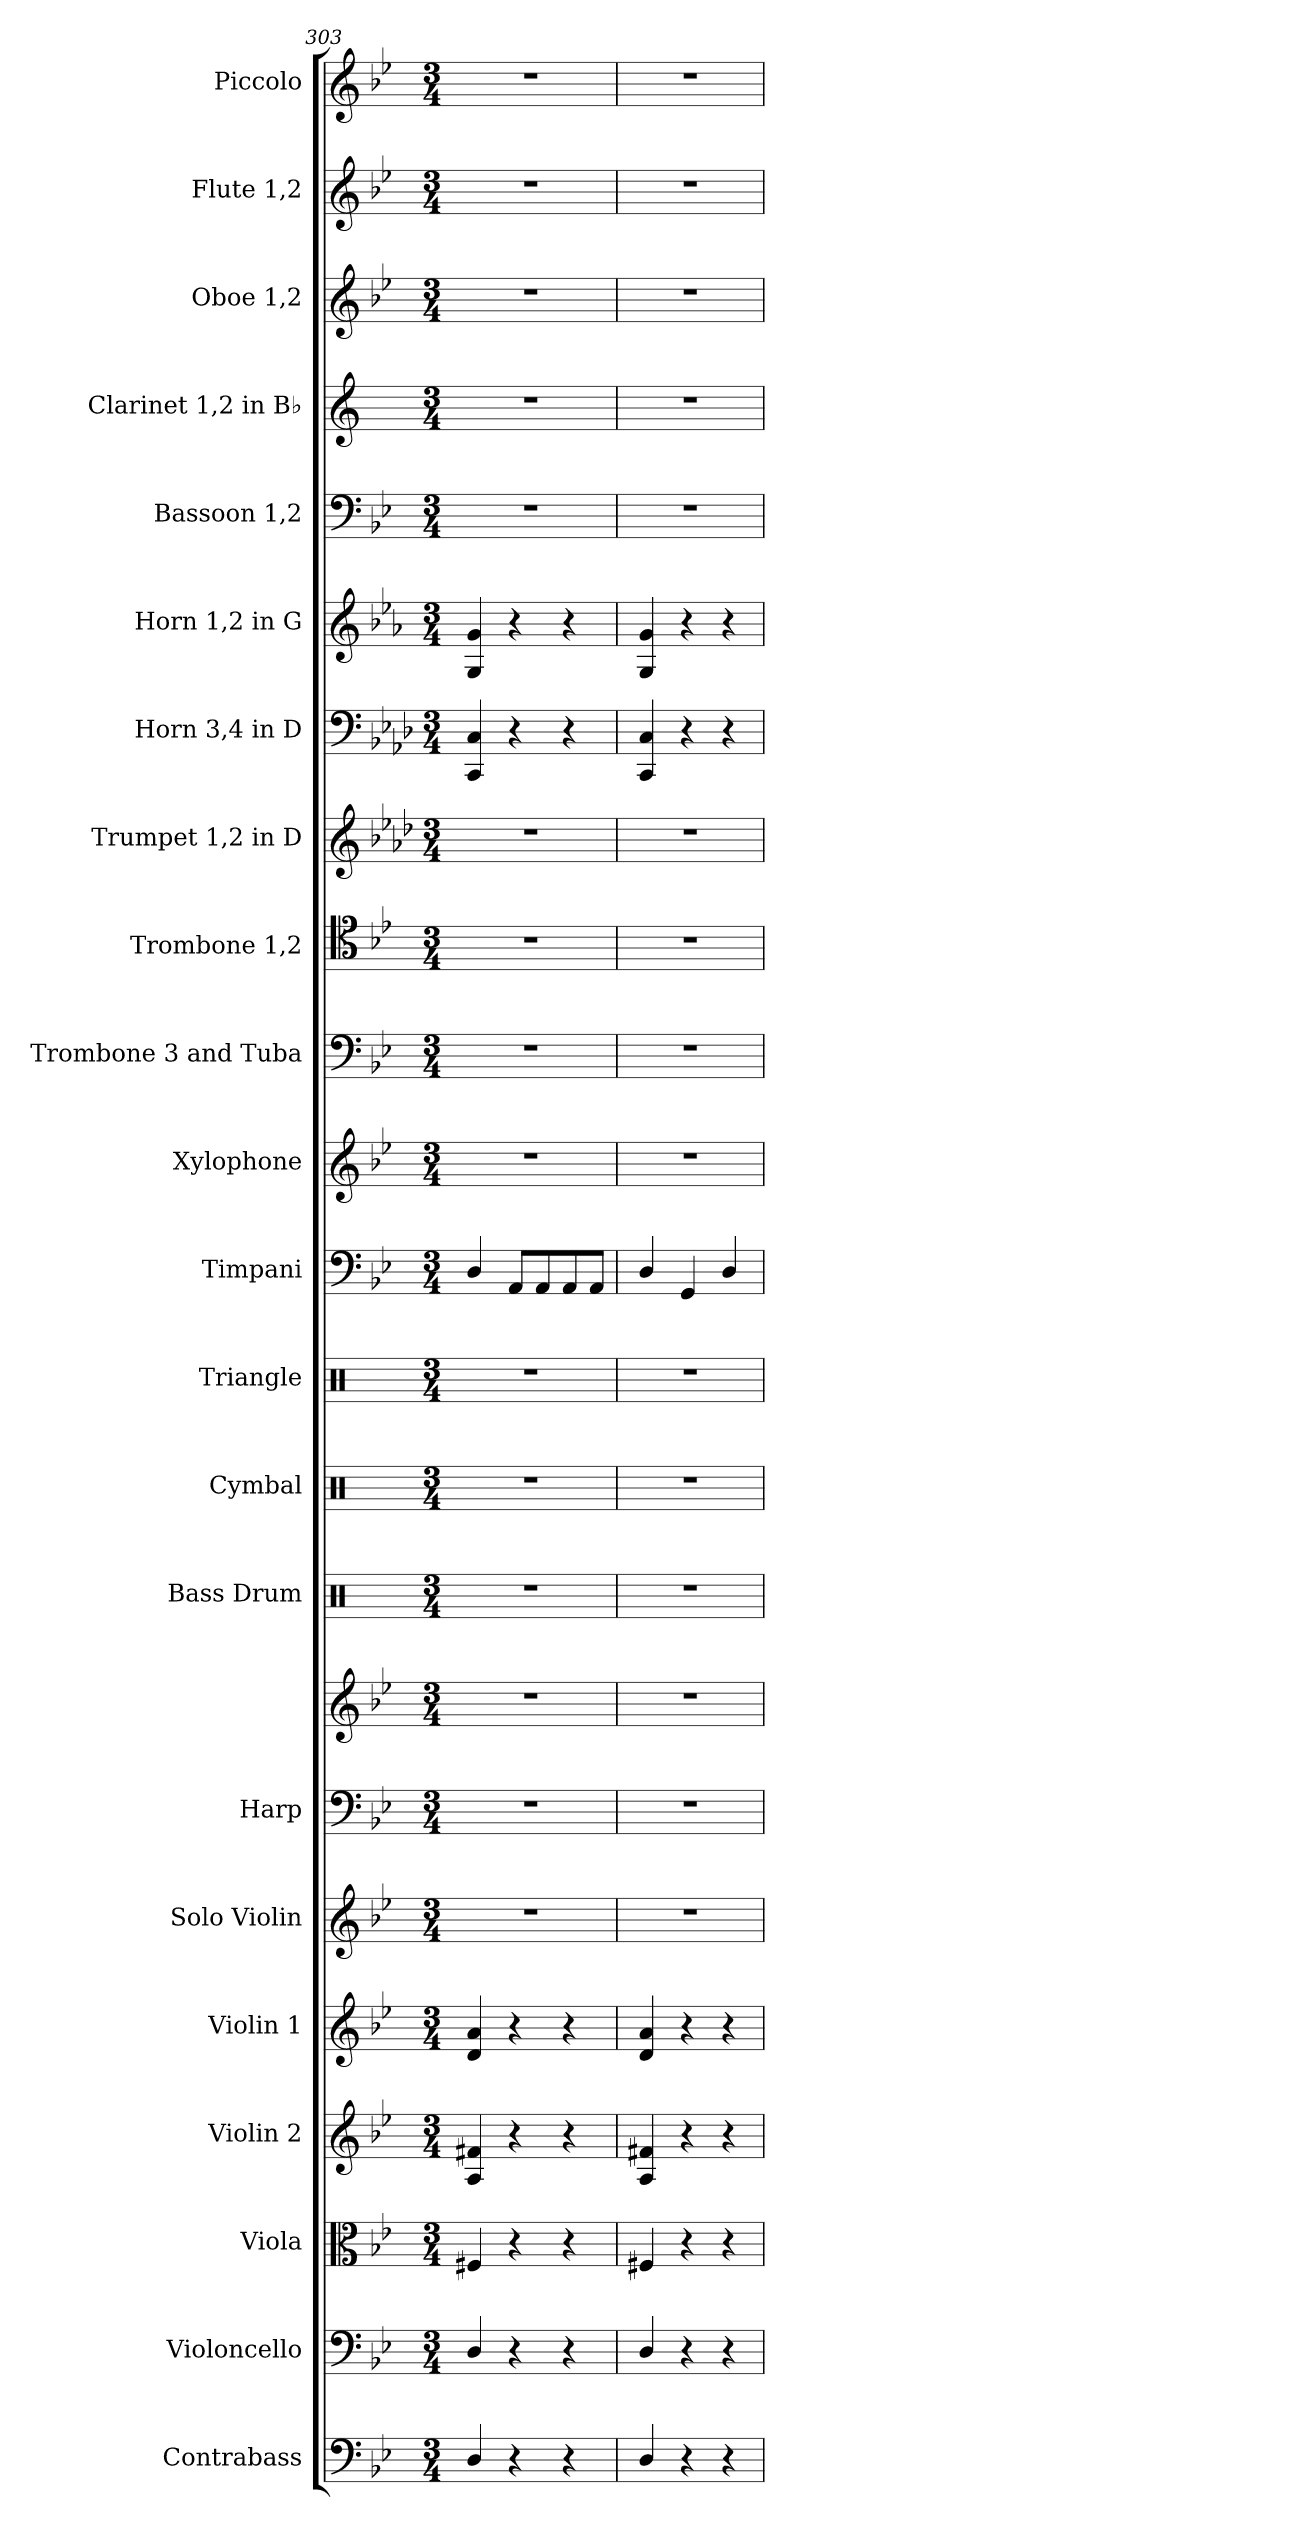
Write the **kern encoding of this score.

**kern	**kern	**kern	**kern	**kern	**kern	**kern	**kern	**kern	**kern	**kern	**kern	**kern	**kern	**kern	**kern	**kern	**kern	**kern	**kern	**kern	**kern	**kern
*part22	*part21	*part20	*part19	*part18	*part17	*part16	*part16	*part15	*part14	*part13	*part12	*part11	*part10	*part9	*part8	*part7	*part6	*part5	*part4	*part3	*part2	*part1
*staff23	*staff22	*staff21	*staff20	*staff19	*staff18	*staff17	*staff16	*staff15	*staff14	*staff13	*staff12	*staff11	*staff10	*staff9	*staff8	*staff7	*staff6	*staff5	*staff4	*staff3	*staff2	*staff1
*I"Contrabass	*I"Violoncello	*I"Viola	*I"Violin 2	*I"Violin 1	*I"Solo Violin	*I"Harp	*	*I"Bass Drum	*I"Cymbal	*I"Triangle	*I"Timpani	*I"Xylophone	*I"Trombone 3 and Tuba	*I"Trombone 1,2	*I"Trumpet 1,2 in D	*I"Horn 3,4 in D	*I"Horn 1,2 in G	*I"Bassoon 1,2	*I"Clarinet 1,2 in B♭	*I"Oboe 1,2	*I"Flute 1,2	*I"Piccolo
*I'Cb.	*I'Vc.	*I'Vla.	*I'Vln. 2	*I'Vln. 1	*I'Solo Vln.	*I'Hrp.	*	*I'B.D	*I'Cym.	*I'Trgl.	*I'Timp.	*I'Xyl.	*I'Tbn. 3 and Tba.	*I'Tbn. 1,2	*I'Tpt. 1,2 in D	*I'Hn. 3,4 in D	*I'Hn. 1,2 in G	*I'Bsn. 1,2	*I'Cl. 1,2 in B♭	*I'Ob. 1,2	*I'Fl. 1,2	*I'Picc.
*clefF4	*clefF4	*clefC3	*clefG2	*clefG2	*clefG2	*clefF4	*clefG2	*clefX	*clefX	*clefX	*clefF4	*clefG2	*clefF4	*clefC4	*clefG2	*clefF4	*clefG2	*clefF4	*clefG2	*clefG2	*clefG2	*clefG2
*ITrd7c12	*	*	*	*	*	*	*	*	*	*	*	*ITrd-7c-12	*	*	*ITrd-1c-2	*ITrd6c10	*ITrd3c5	*	*ITrd1c2	*	*	*ITrd-7c-12
*k[b-e-]	*k[b-e-]	*k[b-e-]	*k[b-e-]	*k[b-e-]	*k[b-e-]	*k[b-e-]	*k[b-e-]	*k[]	*k[]	*k[]	*k[b-e-]	*k[b-e-]	*k[b-e-]	*k[b-e-]	*k[b-e-]	*k[b-e-]	*k[b-e-]	*k[b-e-]	*k[b-e-]	*k[b-e-]	*k[b-e-]	*k[b-e-]
*M3/4	*M3/4	*M3/4	*M3/4	*M3/4	*M3/4	*M3/4	*M3/4	*M3/4	*M3/4	*M3/4	*M3/4	*M3/4	*M3/4	*M3/4	*M3/4	*M3/4	*M3/4	*M3/4	*M3/4	*M3/4	*M3/4	*M3/4
=303	=303	=303	=303	=303	=303	=303	=303	=303	=303	=303	=303	=303	=303	=303	=303	=303	=303	=303	=303	=303	=303	=303
4DD/	4D/	4F#X/	4A/ 4f#X/	4d/ 4a/	2.r	2.r	2.r	2.r	2.r	2.r	4D/	2.r	2.r	2.r	2.r	4DDD/ 4DD/	4D/ 4d/	2.r	2.r	2.r	2.r	2.r
4r	4r	4r	4r	4r	.	.	.	.	.	.	8AA/L	.	.	.	.	4r	4r	.	.	.	.	.
.	.	.	.	.	.	.	.	.	.	.	8AA/	.	.	.	.	.	.	.	.	.	.	.
4r	4r	4r	4r	4r	.	.	.	.	.	.	8AA/	.	.	.	.	4r	4r	.	.	.	.	.
.	.	.	.	.	.	.	.	.	.	.	8AA/J	.	.	.	.	.	.	.	.	.	.	.
=304	=304	=304	=304	=304	=304	=304	=304	=304	=304	=304	=304	=304	=304	=304	=304	=304	=304	=304	=304	=304	=304	=304
4DD/	4D/	4F#X/	4A/ 4f#X/	4d/ 4a/	2.r	2.r	2.r	2.r	2.r	2.r	4D/	2.r	2.r	2.r	2.r	4DDD/ 4DD/	4D/ 4d/	2.r	2.r	2.r	2.r	2.r
4r	4r	4r	4r	4r	.	.	.	.	.	.	4GG/	.	.	.	.	4r	4r	.	.	.	.	.
4r	4r	4r	4r	4r	.	.	.	.	.	.	4D/	.	.	.	.	4r	4r	.	.	.	.	.
=	=	=	=	=	=	=	=	=	=	=	=	=	=	=	=	=	=	=	=	=	=	=
*-	*-	*-	*-	*-	*-	*-	*-	*-	*-	*-	*-	*-	*-	*-	*-	*-	*-	*-	*-	*-	*-	*-
